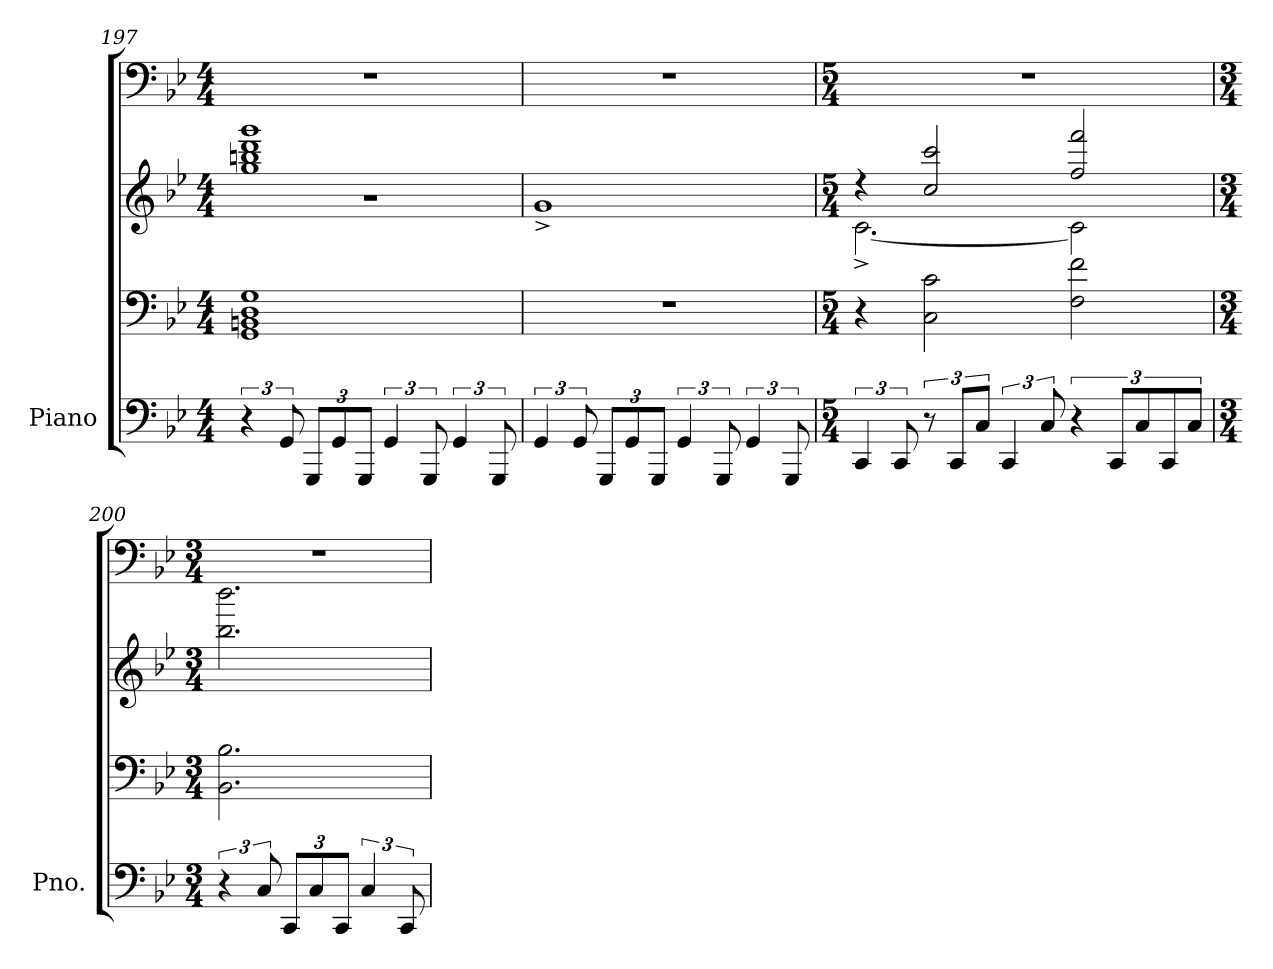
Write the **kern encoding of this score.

**kern	**kern	**kern	**kern
*part1	*part1	*part1	*part1
*staff4	*staff3	*staff2	*staff1
*I"Piano	*	*	*
*I'Pno.	*	*	*
*clefF4	*clefF4	*clefG2	*clefF4
*k[b-e-]	*k[b-e-]	*k[b-e-]	*k[b-e-]
*M4/4	*M4/4	*M4/4	*M4/4
=197	=197	=197	=197
*	*	*^	*
6r	1GG 1BBn 1D 1G	1gg 1bbn 1ddd 1ggg	1r	1r
12GG/	.	.	.	.
*Xbrackettup	*	*	*	*
12GGG/L	.	.	.	.
12GG/	.	.	.	.
12GGG/J	.	.	.	.
*brackettup	*	*	*	*
6GG/	.	.	.	.
12GGG/	.	.	.	.
6GG/	.	.	.	.
12GGG/	.	.	.	.
!!LO:PB:g=z
=198	=198	=198	=198	=198
6GG/	1r	1ryy	1g^	1r
12GG/	.	.	.	.
*Xbrackettup	*	*	*	*
12GGG/L	.	.	.	.
12GG/	.	.	.	.
12GGG/J	.	.	.	.
*brackettup	*	*	*	*
6GG/	.	.	.	.
12GGG/	.	.	.	.
6GG/	.	.	.	.
12GGG/	.	.	.	.
=199	=199	=199	=199	=199
*M5/4	*M5/4	*M5/4	*	*M5/4
6CC/	4r	4r	[2.c^\	4%5r
12CC/	.	.	.	.
12r	2C\ 2c\	2cc/ 2ccc/	.	.
12CC/L	.	.	.	.
12C/J	.	.	.	.
6CC/	.	.	.	.
12C/	.	.	.	.
6r	2F\ 2f\	2ff/ 2fff/	2c\]	.
12CC/L	.	.	.	.
*Xbrackettup	*	*	*	*
12C/	.	.	.	.
12CC/	.	.	.	.
12C/J	.	.	.	.
*	*	*v	*v	*
=200	=200	=200	=200
*M3/4	*M3/4	*M3/4	*M3/4
*brackettup	*	*	*
6r	2.BB-\ 2.B-\	2.bb-\ 2.bbb-\	2.r
12C/	.	.	.
*Xbrackettup	*	*	*
12CC/L	.	.	.
12C/	.	.	.
12CC/J	.	.	.
*brackettup	*	*	*
6C/	.	.	.
12CC/	.	.	.
=	=	=	=
*-	*-	*-	*-
